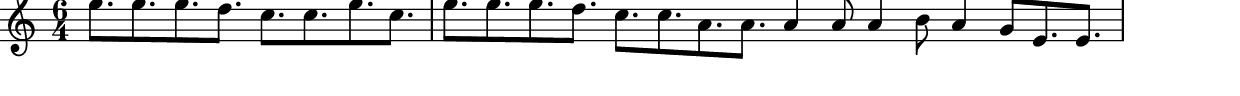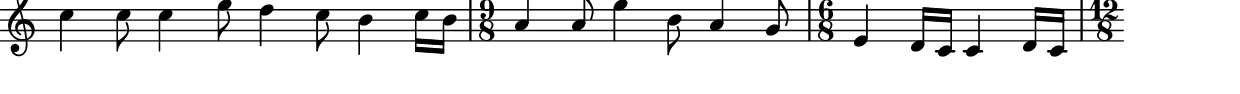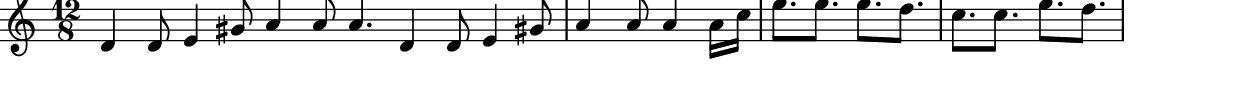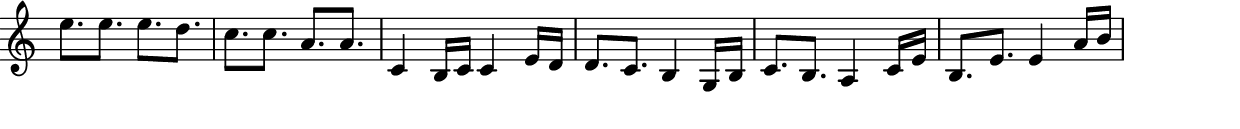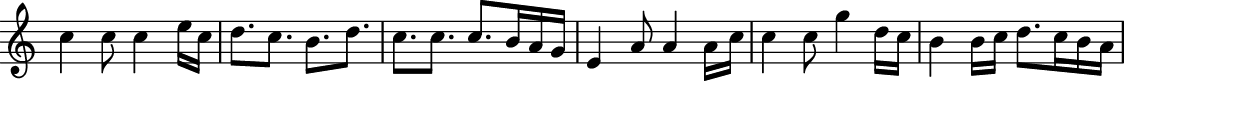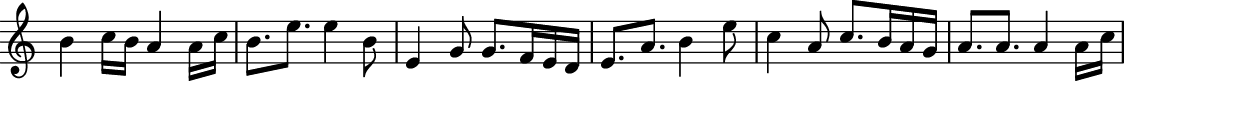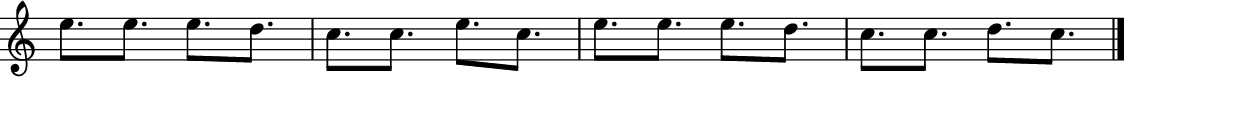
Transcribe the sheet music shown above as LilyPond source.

% MusicXML to Lilypond converter by Kovi

% Analyzing...
% 1 parts
% 1 Staff
% forceBassClefActive = 
melody = {
% 177 notes in the part
% 1 voices

\new Staff
\new Voice {
% 177 notes
% 20 mesaures

% Measure 1
\clef "treble"
\key c \major
\time 6/4 
e''8. e''8. e''8. d''8. c''8. c''8. e''8. c''8. 
% Measure 2
e''8. e''8. e''8. d''8. c''8. c''8. a'8. a'8. 
% Measure 3
\repeat volta 2 {
\bar "|:" a'4 a'8 a'4 b'8 a'4 g'8 e'8. e'8. 
% Measure 4
c''4 c''8 c''4 e''8 d''4 c''8 b'4 c''16 b'16 
% Measure 5
\time 9/8 
a'4 a'8 e''4 b'8 a'4 g'8 
% Measure 6
\time 6/8 
e'4 d'16 c'16 c'4 d'16 c'16 
% Measure 7
}\alternative {
{\break
\time 12/8 
d'4 d'8 e'4 gis'8 a'4 a'8 a'4. \bar ":|" }
% Measure 8
{d'4 d'8 e'4 gis'8 a'4 a'8 a'4 a'16 c''16 }
}
% Measure 9
\clef "treble"
e''8. e''8. e''8. d''8. c''8. c''8. e''8. d''8. 
% Measure 10
e''8. e''8. e''8. d''8. c''8. c''8. a'8. a'8. 
% Measure 11
c'4 b16 c'16 c'4 e'16 d'16 d'8. c'8. b4 g16 b16 
% Measure 12
c'8. b8. a4 c'16 e'16 b8. e'8. e'4 a'16 b'16 
% Measure 13
\break
c''4 c''8 c''4 e''16 c''16 d''8. c''8. b'8. d''8. 
% Measure 14
c''8. c''8. c''8. b'16 a'16 g'16 e'4 a'8 a'4 a'16 c''16 
% Measure 15
c''4 c''8 g''4 d''16 c''16 b'4 b'16 c''16 d''8. c''16 b'16 a'16 
% Measure 16
b'4 c''16 b'16 a'4 a'16 c''16 b'8. e''8. e''4 b'8 
% Measure 17
e'4 g'8 g'8. f'16 e'16 d'16 e'8. a'8. b'4 e''8 
% Measure 18
c''4 a'8 c''8. b'16 a'16 g'16 a'8. a'8. a'4 a'16 c''16 
% Measure 19
\break
e''8. e''8. e''8. d''8. c''8. c''8. e''8. c''8. 
% Measure 20
e''8. e''8. e''8. d''8. c''8. c''8. d''8. c''8. \bar "|." 
} % voice
} % melody


harmonies = \chordmode {
% 11 chords
\germanChords
s4 s4 s4 s4 s4 s4 s4 s4 s4 s4 s4 s4 a4:m s4 s4 s4 s4 s4 f4 s4 s4 s4 s8 g4 s8 a4:m s4 s4 s4 s8 a4:m s4 s4 d4:m s8 e4 s8 a4:m s4 s4 d4:m s8 e4 s8 a4:m
}

\include "../../definitions.ly"
